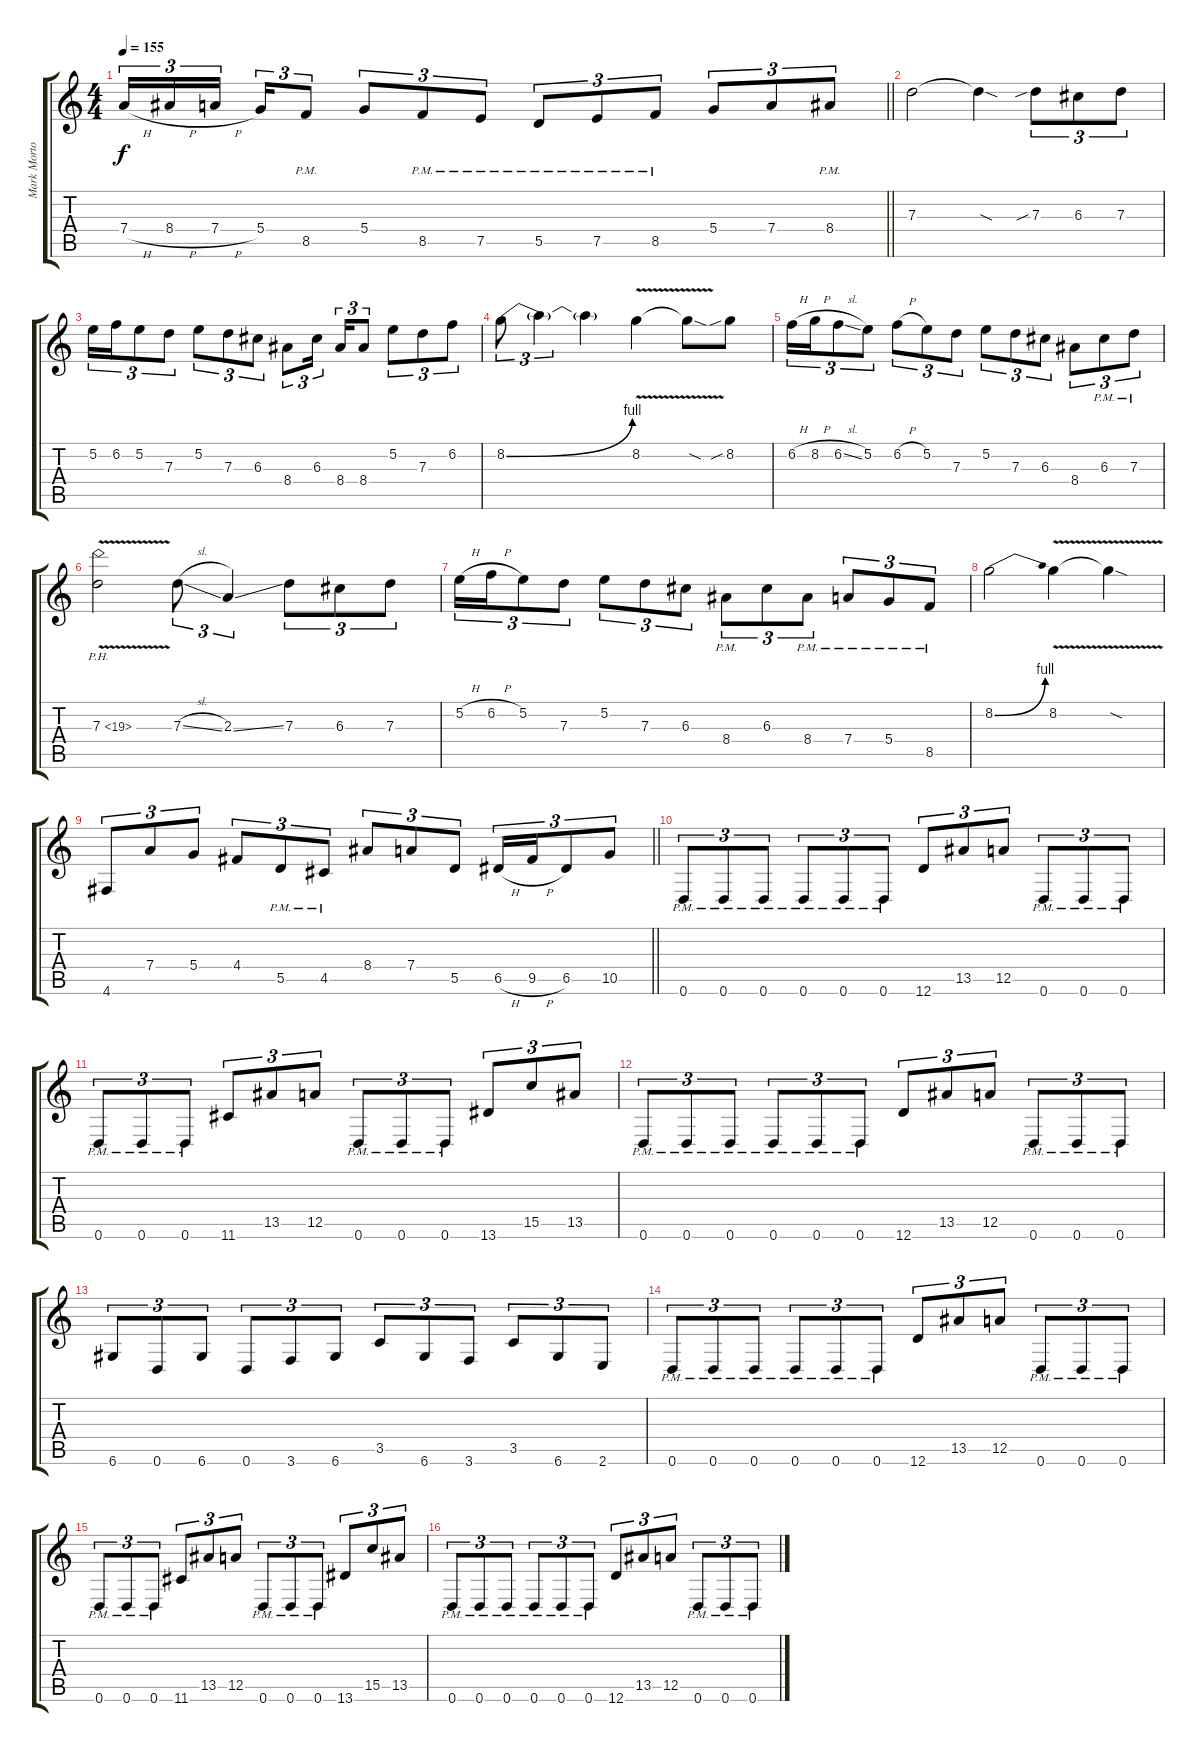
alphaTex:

\track ("Mark Morton" "Mark Morto") {instrument distortionguitar}
\staff {score tabs}
\tuning (E4 B3 G3 D3 A2 D2) {hide}
\ts (4 4)
\tempo 155
\clef g2
\barLineRight lightlight
\ks c
7.4{h}.16{tu (3 2) dy f} 8.4{h}.16{tu (3 2)} 7.4{h}.16{tu (3 2) beam splitsecondary} 5.4.16{tu (3 2)} 8.5{pm}.8{tu (3 2)} 5.4.8{tu (3 2)} 8.5{pm}.8{tu (3 2)} 7.5{pm}.8{tu (3 2)} 5.5{pm}.8{tu (3 2)} 7.5{pm}.8{tu (3 2)} 8.5{pm}.8{tu (3 2)} 5.4.8{tu (3 2)} 7.4.8{tu (3 2)} 8.4{pm}.8{tu (3 2)} |
7.3.2 7.3{sod t}.4 7.3{sib}.8{tu (3 2)} 6.3.8{tu (3 2)} 7.3.8{tu (3 2)} |
5.2.16{tu (3 2)} 6.2.16{tu (3 2)} 5.2.8{tu (3 2)} 7.3.8{tu (3 2)} 5.2.8{tu (3 2)} 7.3.8{tu (3 2)} 6.3.8{tu (3 2)} 8.4.8{tu (3 2)} 6.3.16{tu (3 2) beam splitsecondary} 8.4.16{tu (3 2)} 8.4.8{tu (3 2)} 5.2.8{tu (3 2)} 7.3.8{tu (3 2)} 6.2.8{tu (3 2)} |
8.2{be (bend 0 0 60 4)}.8{tu (3 2)} 8.2{t}.4{tu (3 2)} 8.2{t}.4 8.2{v}.4 8.2{sod t}.8 8.2{sib}.8 |
6.2{h}.16{tu (3 2)} 8.2{h}.16{tu (3 2)} 6.2{sl}.8{tu (3 2)} 5.2.8{tu (3 2)} 6.2{h}.8{tu (3 2)} 5.2.8{tu (3 2)} 7.3.8{tu (3 2)} 5.2.8{tu (3 2)} 7.3.8{tu (3 2)} 6.3.8{tu (3 2)} 8.4.8{tu (3 2)} 6.3{pm}.8{tu (3 2)} 7.3{pm}.8{tu (3 2)} |
7.3{ph 12 v}.2 7.3{sl}.8{tu (3 2)} 2.3{ss}.4{tu (3 2)} 7.3.8{tu (3 2)} 6.3.8{tu (3 2)} 7.3.8{tu (3 2)} |
5.2{h}.16{tu (3 2)} 6.2{h}.16{tu (3 2)} 5.2.8{tu (3 2)} 7.3.8{tu (3 2)} 5.2.8{tu (3 2)} 7.3.8{tu (3 2)} 6.3.8{tu (3 2)} 8.4{pm}.8{tu (3 2)} 6.3.8{tu (3 2)} 8.4{pm}.8{tu (3 2)} 7.4{pm}.8{tu (3 2)} 5.4{pm}.8{tu (3 2)} 8.5{pm}.8{tu (3 2)} |
8.2{be (bend 0 0 60 4)}.2 8.2{v}.4 8.2{sod t}.4 |
\barLineRight lightlight
4.6.8{tu (3 2)} 7.4.8{tu (3 2)} 5.4.8{tu (3 2)} 4.4.8{tu (3 2)} 5.5{pm}.8{tu (3 2)} 4.5{pm}.8{tu (3 2)} 8.4.8{tu (3 2)} 7.4.8{tu (3 2)} 5.5.8{tu (3 2)} 6.5{h}.16{tu (3 2)} 9.5{h}.16{tu (3 2)} 6.5.8{tu (3 2)} 10.5.8{tu (3 2)} |
0.6{pm}.8{tu (3 2)} 0.6{pm}.8{tu (3 2)} 0.6{pm}.8{tu (3 2)} 0.6{pm}.8{tu (3 2)} 0.6{pm}.8{tu (3 2)} 0.6{pm}.8{tu (3 2)} 12.6.8{tu (3 2)} 13.5.8{tu (3 2)} 12.5.8{tu (3 2)} 0.6{pm}.8{tu (3 2)} 0.6{pm}.8{tu (3 2)} 0.6{pm}.8{tu (3 2)} |
0.6{pm}.8{tu (3 2)} 0.6{pm}.8{tu (3 2)} 0.6{pm}.8{tu (3 2)} 11.6.8{tu (3 2)} 13.5.8{tu (3 2)} 12.5.8{tu (3 2)} 0.6{pm}.8{tu (3 2)} 0.6{pm}.8{tu (3 2)} 0.6{pm}.8{tu (3 2)} 13.6.8{tu (3 2)} 15.5.8{tu (3 2)} 13.5.8{tu (3 2)} |
0.6{pm}.8{tu (3 2)} 0.6{pm}.8{tu (3 2)} 0.6{pm}.8{tu (3 2)} 0.6{pm}.8{tu (3 2)} 0.6{pm}.8{tu (3 2)} 0.6{pm}.8{tu (3 2)} 12.6.8{tu (3 2)} 13.5.8{tu (3 2)} 12.5.8{tu (3 2)} 0.6{pm}.8{tu (3 2)} 0.6{pm}.8{tu (3 2)} 0.6{pm}.8{tu (3 2)} |
6.6.8{tu (3 2)} 0.6.8{tu (3 2)} 6.6.8{tu (3 2)} 0.6.8{tu (3 2)} 3.6.8{tu (3 2)} 6.6.8{tu (3 2)} 3.5.8{tu (3 2)} 6.6.8{tu (3 2)} 3.6.8{tu (3 2)} 3.5.8{tu (3 2)} 6.6.8{tu (3 2)} 2.6.8{tu (3 2)} |
0.6{pm}.8{tu (3 2)} 0.6{pm}.8{tu (3 2)} 0.6{pm}.8{tu (3 2)} 0.6{pm}.8{tu (3 2)} 0.6{pm}.8{tu (3 2)} 0.6{pm}.8{tu (3 2)} 12.6.8{tu (3 2)} 13.5.8{tu (3 2)} 12.5.8{tu (3 2)} 0.6{pm}.8{tu (3 2)} 0.6{pm}.8{tu (3 2)} 0.6{pm}.8{tu (3 2)} |
0.6{pm}.8{tu (3 2)} 0.6{pm}.8{tu (3 2)} 0.6{pm}.8{tu (3 2)} 11.6.8{tu (3 2)} 13.5.8{tu (3 2)} 12.5.8{tu (3 2)} 0.6{pm}.8{tu (3 2)} 0.6{pm}.8{tu (3 2)} 0.6{pm}.8{tu (3 2)} 13.6.8{tu (3 2)} 15.5.8{tu (3 2)} 13.5.8{tu (3 2)} |
0.6{pm}.8{tu (3 2)} 0.6{pm}.8{tu (3 2)} 0.6{pm}.8{tu (3 2)} 0.6{pm}.8{tu (3 2)} 0.6{pm}.8{tu (3 2)} 0.6{pm}.8{tu (3 2)} 12.6.8{tu (3 2)} 13.5.8{tu (3 2)} 12.5.8{tu (3 2)} 0.6{pm}.8{tu (3 2)} 0.6{pm}.8{tu (3 2)} 0.6{pm}.8{tu (3 2)}
